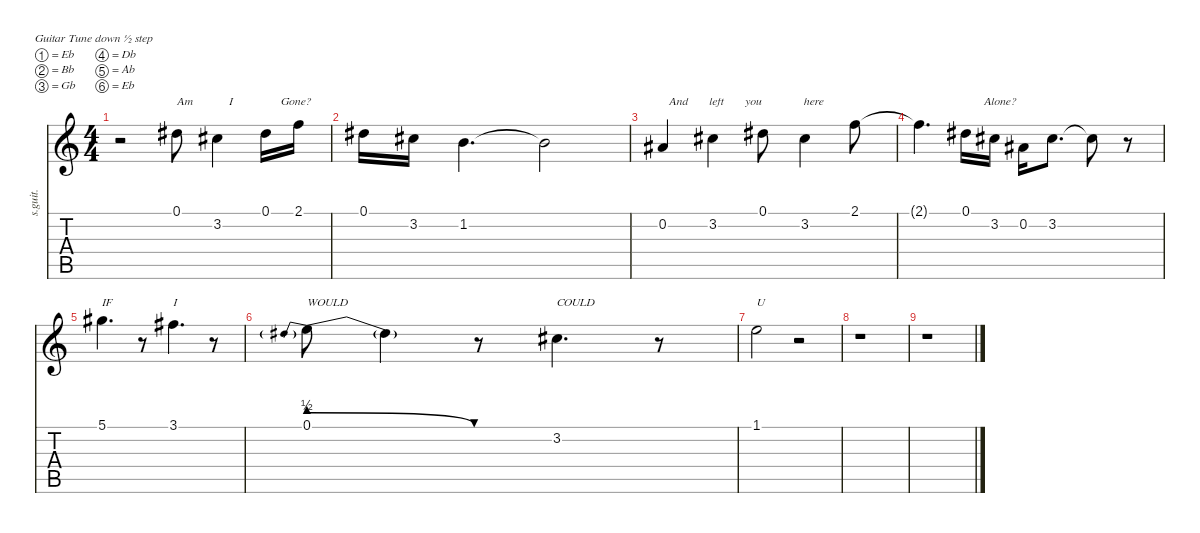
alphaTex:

\defaultSystemsLayout 4
\hideDynamics
\bracketExtendMode nobrackets
\track ("Layne Staley (Vocals)" "s.guit.") {instrument lead6voice}
\staff {score tabs}
\tuning (Eb4 Bb3 Gb3 Db3 Ab2 Eb2)
\displaytranspose 12
\ts (4 4)
\tempo (94 hide)
\clef g2
\ks c
r.2{dy f} 0.1{acc #}.8{txt "Am            I                Gone?" lyrics (0 "") lyrics (1 "") lyrics (2 "") lyrics (3 "") lyrics (4 "") dy fff} 3.2{acc #}.4{lyrics (0 "") lyrics (1 "") lyrics (2 "") lyrics (3 "") lyrics (4 "")} 0.1{acc #}.16{lyrics (0 "") lyrics (1 "") lyrics (2 "") lyrics (3 "") lyrics (4 "")} 2.1.16{lyrics (0 "") lyrics (1 "") lyrics (2 "") lyrics (3 "") lyrics (4 "")} |
0.1{acc #}.16{lyrics (0 "") lyrics (1 "") lyrics (2 "") lyrics (3 "") lyrics (4 "")} 3.2{acc #}.16{lyrics (0 "") lyrics (1 "") lyrics (2 "") lyrics (3 "") lyrics (4 "")} 1.2.4{d lyrics (0 "") lyrics (1 "") lyrics (2 "") lyrics (3 "") lyrics (4 "")} 1.2{t}.2{lyrics (0 "") lyrics (1 "") lyrics (2 "") lyrics (3 "") lyrics (4 "") dy f} |
0.2{acc #}.4{txt "  And       left       you              here " lyrics (0 "") lyrics (1 "") lyrics (2 "") lyrics (3 "") lyrics (4 "") dy fff} 3.2{acc #}.4{lyrics (0 "") lyrics (1 "") lyrics (2 "") lyrics (3 "") lyrics (4 "")} 0.1{acc #}.8{lyrics (0 "") lyrics (1 "") lyrics (2 "") lyrics (3 "") lyrics (4 "")} 3.2{acc #}.4{lyrics (0 "") lyrics (1 "") lyrics (2 "") lyrics (3 "") lyrics (4 "")} 2.1.8{lyrics (0 "") lyrics (1 "") lyrics (2 "") lyrics (3 "") lyrics (4 "")} |
2.1{t}.4{d lyrics (0 "") lyrics (1 "") lyrics (2 "") lyrics (3 "") lyrics (4 "") dy f} 0.1{acc #}.16{txt "      Alone?" lyrics (0 "") lyrics (1 "") lyrics (2 "") lyrics (3 "") lyrics (4 "") dy fff} 3.2{acc #}.16{lyrics (0 "") lyrics (1 "") lyrics (2 "") lyrics (3 "") lyrics (4 "")} 0.2{acc #}.16{lyrics (0 "") lyrics (1 "") lyrics (2 "") lyrics (3 "") lyrics (4 "")} 3.2{acc #}.8{d lyrics (0 "") lyrics (1 "") lyrics (2 "") lyrics (3 "") lyrics (4 "")} 3.2{t acc #}.8{lyrics (0 "") lyrics (1 "") lyrics (2 "") lyrics (3 "") lyrics (4 "") dy f} r.8 |
5.1{acc #}.4{d txt "IF " lyrics (0 "") lyrics (1 "") lyrics (2 "") lyrics (3 "") lyrics (4 "") dy fff} r.8 3.1{acc #}.4{d txt "I" lyrics (0 "") lyrics (1 "") lyrics (2 "") lyrics (3 "") lyrics (4 "")} r.8 |
0.1{be (prebendrelease 0 2 30 0)}.8{txt "WOULD" lyrics (0 "") lyrics (1 "") lyrics (2 "") lyrics (3 "") lyrics (4 "")} 0.1{t acc #}.4{lyrics (0 "") lyrics (1 "") lyrics (2 "") lyrics (3 "") lyrics (4 "") dy f} r.8 3.2{acc #}.4{d txt "COULD" lyrics (0 "") lyrics (1 "") lyrics (2 "") lyrics (3 "") lyrics (4 "") dy fff} r.8 |
1.1.2{txt "U" lyrics (0 "") lyrics (1 "") lyrics (2 "") lyrics (3 "") lyrics (4 "")} r.2 |
r.1 |
r.1
